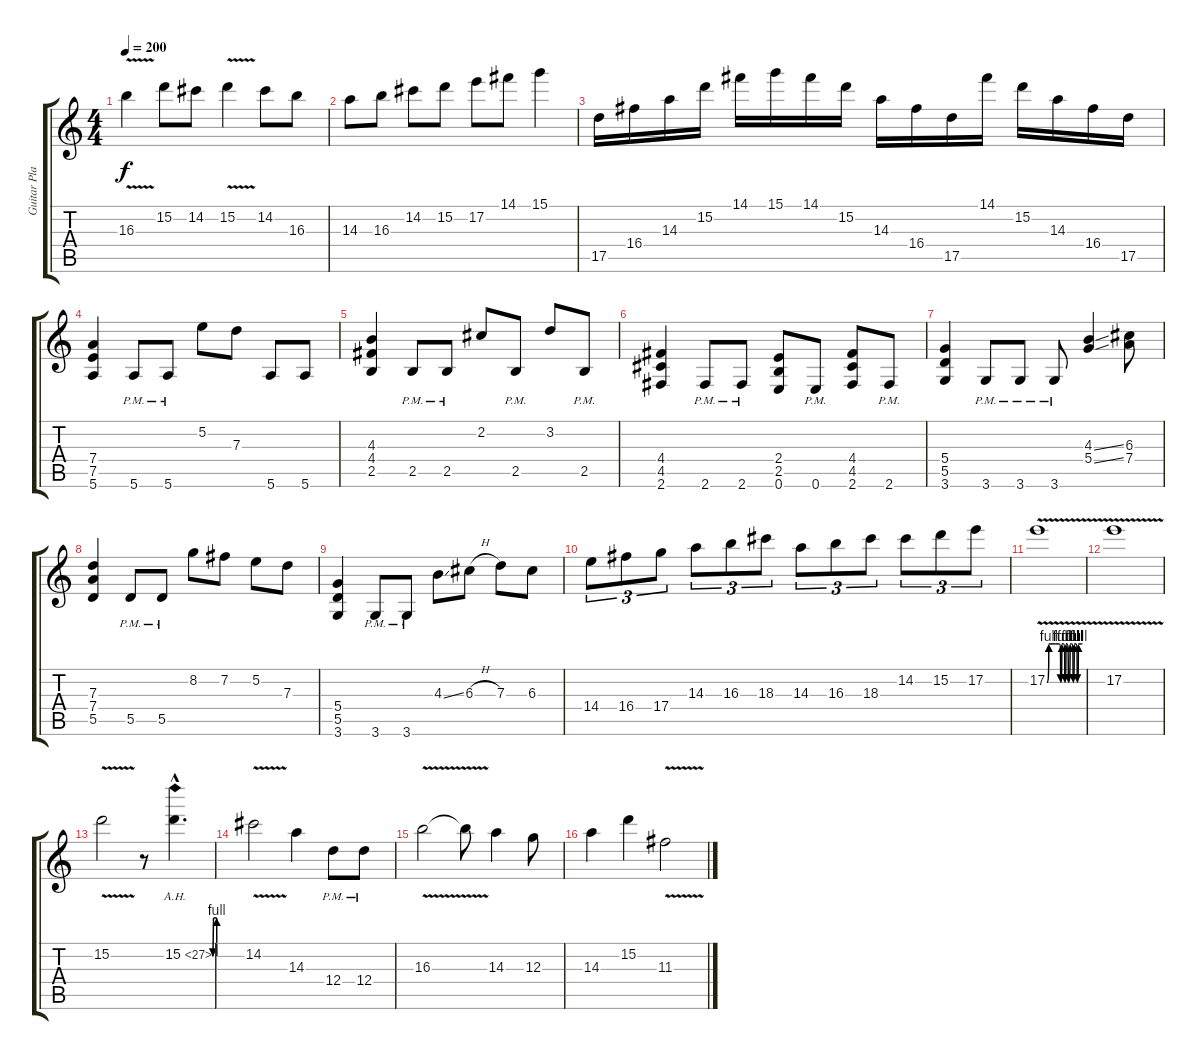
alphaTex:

\track ("Guitar Player" "Guitar Pla") {instrument distortionguitar}
\staff {score tabs}
\tuning (E4 B3 G3 D3 A2 E2) {hide}
\ts (4 4)
\tempo 200
\clef g2
\ks c
16.3{v}.4{dy f} 15.2.8 14.2.8 15.2{v}.4 14.2.8 16.3.8 |
14.3.8 16.3.8 14.2.8 15.2.8 17.2.8 14.1.8 15.1.4 |
17.5.16 16.4.16 14.3.16 15.2.16 14.1.16 15.1.16 14.1.16 15.2.16 14.3.16 16.4.16 17.5.16 14.1.16 15.2.16 14.3.16 16.4.16 17.5.16 |
(7.4 7.5 5.6).4 5.6{pm}.8 5.6{pm}.8 5.2.8 7.3.8 5.6.8 5.6.8 |
(4.3 4.4 2.5).4 2.5{pm}.8 2.5{pm}.8 2.2.8 2.5{pm}.8 3.2.8 2.5{pm}.8 |
(4.4 4.5 2.6).4 2.6{pm}.8 2.6{pm}.8 (2.4 2.5 0.6).8 0.6{pm}.8 (4.4 4.5 2.6).8 2.6{pm}.8 |
(5.4 5.5 3.6).4 3.6{pm}.8 3.6{pm}.8 3.6{pm}.8 (4.3{ss} 5.4{ss}).4 (6.3 7.4).8 |
(7.3 7.4 5.5).4 5.5{pm}.8 5.5{pm}.8 8.2.8 7.2.8 5.2.8 7.3.8 |
(5.4 5.5 3.6).4 3.6{pm}.8 3.6{pm}.8 4.3{ss}.8 6.3{h}.8 7.3.8 6.3.8 |
14.4.8{tu (3 2)} 16.4.8{tu (3 2)} 17.4.8{tu (3 2)} 14.3.8{tu (3 2)} 16.3.8{tu (3 2)} 18.3.8{tu (3 2)} 14.3.8{tu (3 2)} 16.3.8{tu (3 2)} 18.3.8{tu (3 2)} 14.2.8{tu (3 2)} 15.2.8{tu (3 2)} 17.2.8{tu (3 2)} |
17.2{be (custom 0 0 3 4 14 4 21 4 23 0 25 4 28 4 30 0 32 4 34 4 36 0 39 4 42 4 44 0 46 4 49 4 51 0 53 4 58 4 60 4) v}.1 |
17.2{v}.1 |
15.2{v}.2 r.8 15.2{be (custom 0 0 2 4 34 4 40 0 60 0) ah 12 hac}.4{d} |
14.2{v}.2 14.3.4 12.4{pm}.8 12.4{pm}.8 |
16.3{v}.2 16.3{t}.8 14.3.4 12.3.8 |
14.3.4 15.2.4 11.3{v}.2
